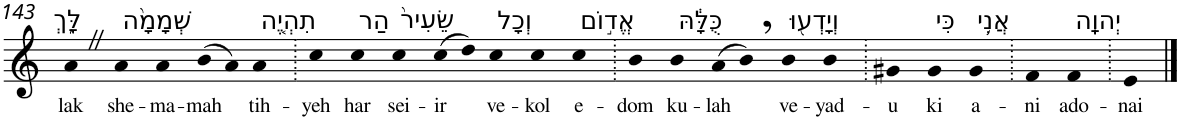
**kern	**text
*part1	*part1
*staff1	*staff1
*I"Piano	*
*I'Pno	*
!!LO:PB:g=z
*clefG2	*
*k[]	*
=143	=143
!LO:TX:a:t=לָּ֑ךְ	!
!	!LO:LY:b
4aZ	lak
!LO:TX:a:t=שְׁמָמָ֨ה	!
!	!LO:LY:b
4a	she-
!	!LO:LY:b
4a	-ma-
!	!LO:LY:b
(>8b	-mah
8a)	.
!LO:TX:a:t=תִהְיֶ֤ה	!
!	!LO:LY:b
4a	tih-
=144.	=144.
!	!LO:LY:b
4cc	-yeh
!LO:TX:a:t=הַר	!
!	!LO:LY:b
4cc	har
!LO:TX:a:t=שֵׂעִיר֙	!
!	!LO:LY:b
4cc	sei-
!	!LO:LY:b
(>8cc	-ir
8dd)	.
!LO:TX:a:t=וְכָל	!
!	!LO:LY:b
4cc	ve-
!	!LO:LY:b
4cc	-kol
!LO:TX:a:t=אֱד֣וֹם	!
!	!LO:LY:b
4cc	e-
=145.	=145.
!	!LO:LY:b
4b	-dom
!LO:TX:a:t=כֻּלָּ֔הּ	!
!	!LO:LY:b
4b	ku-
!	!LO:LY:b
(>8a	-lah
8b,)	.
!LO:TX:a:t=וְיָדְע֖וּ	!
!	!LO:LY:b
4b	ve-
!	!LO:LY:b
4b	-yad-
=146.	=146.
!	!LO:LY:b
4g#X	-u
!LO:TX:a:t=כִּי	!
!	!LO:LY:b
4g#	ki
!LO:TX:a:t=אֲנִ֥י	!
!	!LO:LY:b
4g#	a-
=147.	=147.
!	!LO:LY:b
4f	-ni
!LO:TX:a:t=יְהוָֽה	!
!	!LO:LY:b
4f	ado-
=148.	=148.
!	!LO:LY:b
4e	-nai
==	==
*-	*-
